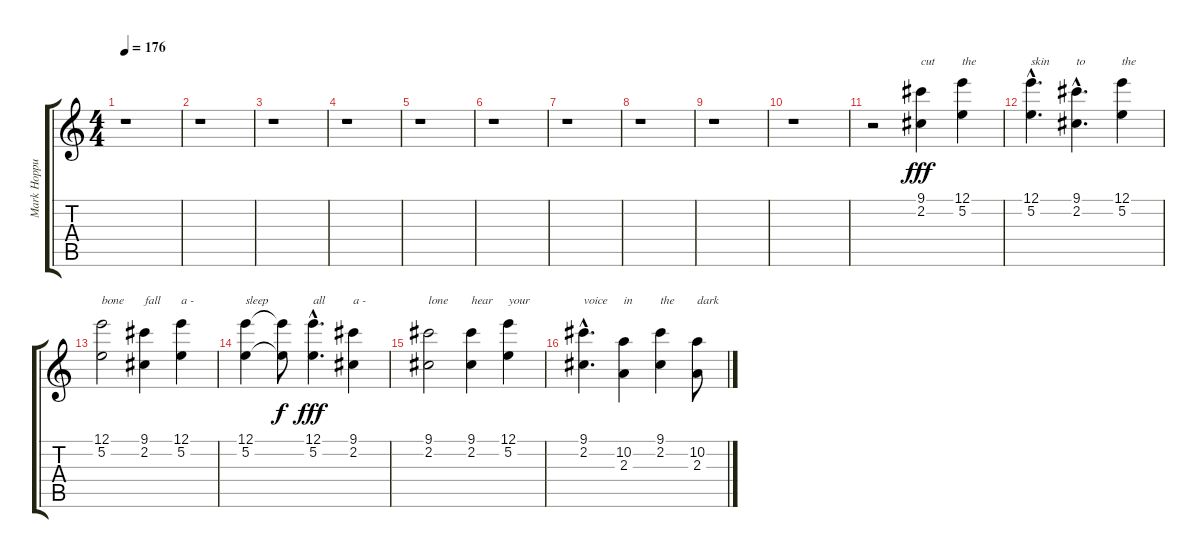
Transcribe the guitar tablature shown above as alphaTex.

\track ("Mark Hoppus - Vocal" "Mark Hoppu") {instrument electricguitarjazz}
\staff {score tabs}
\tuning (E4 B3 G3 D3 A2 E2) {hide}
\ts (4 4)
\tempo 176
\clef g2
\ks c
r.1{dy fff instrument electricguitarjazz} |
r.1 |
r.1 |
r.1 |
r.1 |
r.1 |
r.1 |
r.1 |
r.1 |
r.1 |
r.2 (9.1 2.2).4{txt "cut"} (12.1 5.2).4{txt "the"} |
(12.1{hac} 5.2{hac}).4{d txt "skin"} (9.1{hac} 2.2{hac}).4{d txt "to"} (12.1 5.2).4{txt "the"} |
(12.1 5.2).2{txt "bone"} (9.1 2.2).4{txt "fall"} (12.1 5.2).4{txt "a -"} |
(12.1 5.2).4{txt "sleep"} (12.1{t} 5.2{t}).8{dy f} (12.1{hac} 5.2{hac}).4{d txt "all" dy fff} (9.1 2.2).4{txt "a -"} |
(9.1 2.2).2{txt "lone"} (9.1 2.2).4{txt "hear"} (12.1 5.2).4{txt "your"} |
(9.1{hac} 2.2{hac}).4{d txt "voice"} (10.2 2.3).4{txt "in"} (9.1 2.2).4{txt "the"} (10.2 2.3).8{txt "dark"}
